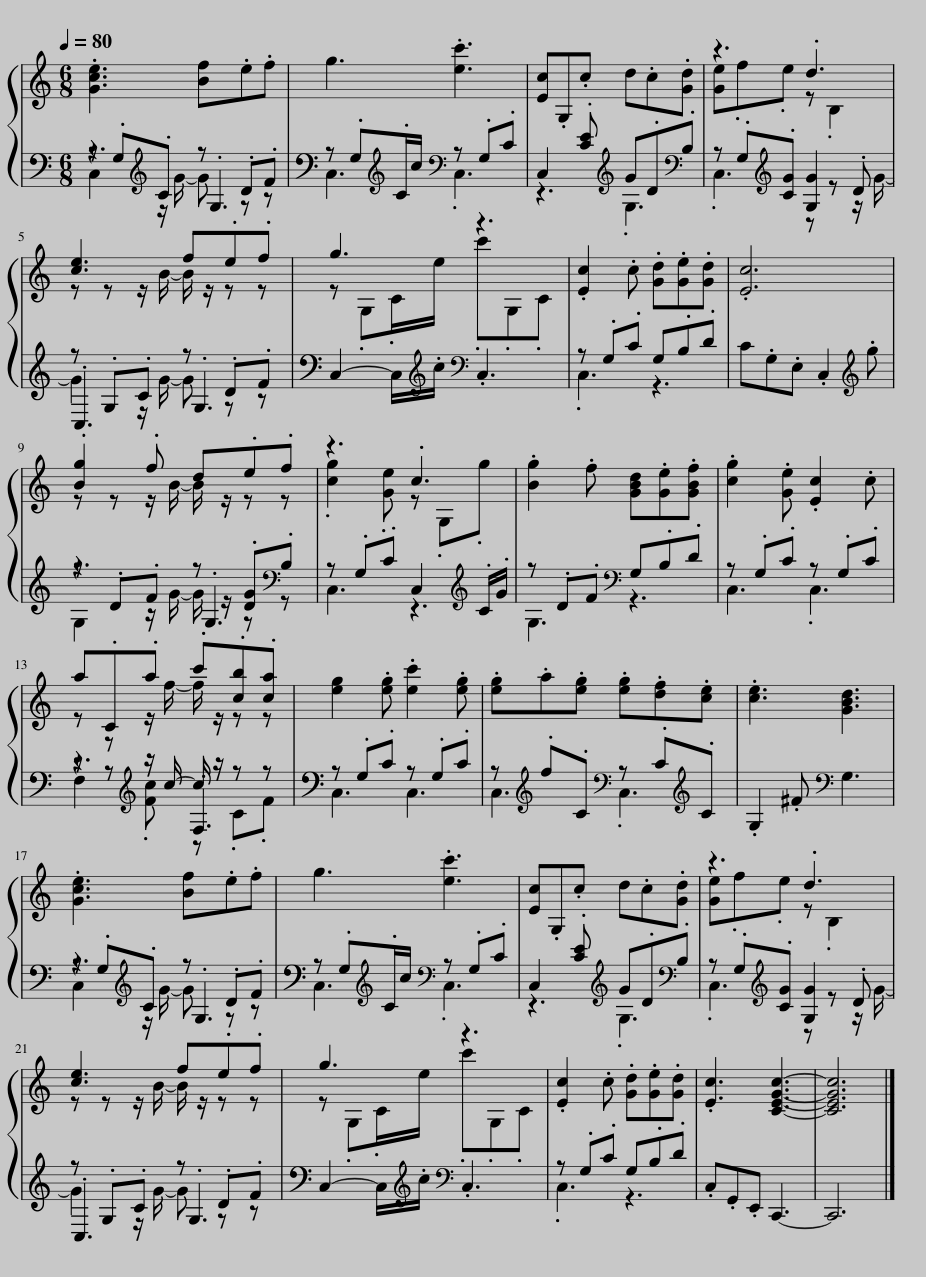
X:1
%%score { ( 1 5 ) | ( 2 3 4 ) }
L:1/8
Q:1/4=80
M:6/8
I:linebreak $
K:C
V:1 treble
V:5 treble
V:2 bass
V:3 bass
V:4 bass
V:1
 .[Gce]3 [Bf].e.f | g3 .[ec']3 | [Ec].G,.c d.c.[Gd] | z3 .d3 |$ [ce]3 f.e.f | %5
 g3 z3 | .[Ec]2 .c .[Gd].[Ge].[Gd] | .[Ec]6 |$ .[Bg]2 .f d.e.f | z3 .c3 | %10
 .[Bg]2 .f [GBd].[Ge].[GBf] | .[cg]2 .[Ge] .[Ec]2 .c |$ a.C.a .c'.[cb].[ca] | [eg]2 .[eg] .[ec']2 .[eg] | .[eg].a.[eg] .[eg].[df].[ce] | %15
 .[ce]3 [GBd]3 |$ .[Gce]3 [Bf].e.f | g3 .[ec']3 | [Ec].G,.c d.c.[Gd] | z3 .d3 |$ %20
 [ce]3 f.e.f | g3 z3 | .[Ec]2 .c .[Gd].[Ge].[Gd] | .[Ec]3 [CEGc]3- | [CEGc]6 |] %25
V:2
 z .G,[K:treble].C z .D.F | z .G,[K:treble].C/c/[K:bass] z .G,.C | C,2 .[CE][K:treble] G.D[K:bass].B, | z .G,[K:treble].[CG] [G,G]2 .D |$ z .G,.C z .D.F | %5
 C,2- C,/[K:treble].c/[K:bass] .C,3 | z .G,.C G,.B,.D | C.G,.E, .C,2[K:treble] .g |$ z .D.F z .[DG][K:bass].B, | z .G,.C C,2[K:treble] .C/.G/ | %10
 z .D.F[K:bass] G,.B,.D | z .G,.C z .G,.C |$ z z[K:treble] z/ c/- c/ z/ z z | z .G,.C z .G,.C | z[K:treble] .f.C[K:bass] z .C[K:treble].C | %15
 .G,2 .^F[K:bass] G,3 |$ z .G,[K:treble].C z .D.F | z .G,[K:treble].C/c/[K:bass] z .G,.C | C,2 .[CE][K:treble] G.D[K:bass].B, | z .G,[K:treble].[CG] [G,G]2 .D |$ %20
 z .G,.C z .D.F | C,2- C,/[K:treble].c/[K:bass] .C,3 | z .G,.C G,.B,.D | .C,.G,,.E,, C,,3- | C,,6 |] %25
V:3
 C,2[K:treble] z/ G/- G z z | C,3[K:treble][K:bass] .C,3 | z3[K:treble] .G,3[K:bass] | .C,3[K:treble] z z z/ G/- |$ G2 z/ G/- G z z | %5
 x5/2[K:treble] x/[K:bass] x3 | .C,3 z3 | x5[K:treble] x |$ G,2 z/ G/- G/ z/ z[K:bass] z | C,3 z3[K:treble] | %10
 G,3[K:bass] z3 | C,3 .C,3 |$ F,2[K:treble] .[Fc] z .C.F | C,3 C,3 | C,3[K:treble][K:bass] .C,3[K:treble] | %15
 x3[K:bass] x3 |$ C,2[K:treble] z/ G/- G z z | C,3[K:treble][K:bass] .C,3 | z3[K:treble] .G,3[K:bass] | .C,3[K:treble] z z z/ G/- |$ %20
 G2 z/ G/- G z z | x5/2[K:treble] x/[K:bass] x3 | .C,3 z3 | x6 | x6 |] %25
V:4
 z3[K:treble] .G,3 | x2[K:treble] x[K:bass] x3 | x3[K:treble] x2[K:bass] x | x2[K:treble] x4 |$ .C,3 .G,3 | %5
 x5/2[K:treble] x/[K:bass] x3 | x6 | x5[K:treble] x |$ z3 .G,3[K:bass] | x5[K:treble] x | %10
 x3[K:bass] x3 | x6 |$ z3[K:treble] .F,3 | x6 | x[K:treble] x2[K:bass] x2[K:treble] x | %15
 x3[K:bass] x3 |$ z3[K:treble] .G,3 | x2[K:treble] x[K:bass] x3 | x3[K:treble] x2[K:bass] x | x2[K:treble] x4 |$ %20
 .C,3 .G,3 | x5/2[K:treble] x/[K:bass] x3 | x6 | x6 | x6 |] %25
V:5
 x6 | x6 | x6 | [Ge].f.e z .B,2 |$ z z z/ B/- B/ z/ z z | %5
 z .G,.C/e/ .c'.G,.C | x6 | x6 |$ z z z/ B/- B/ z/ z z | .[cg]2 .[Ge] z .G,.g | %10
 x6 | x6 |$ z z z/ f/- f/ z/ z z | x6 | x6 | %15
 x6 |$ x6 | x6 | x6 | [Ge].f.e z .B,2 |$ %20
 z z z/ B/- B/ z/ z z | z .G,.C/e/ .c'.G,.C | x6 | x6 | x6 |] %25
